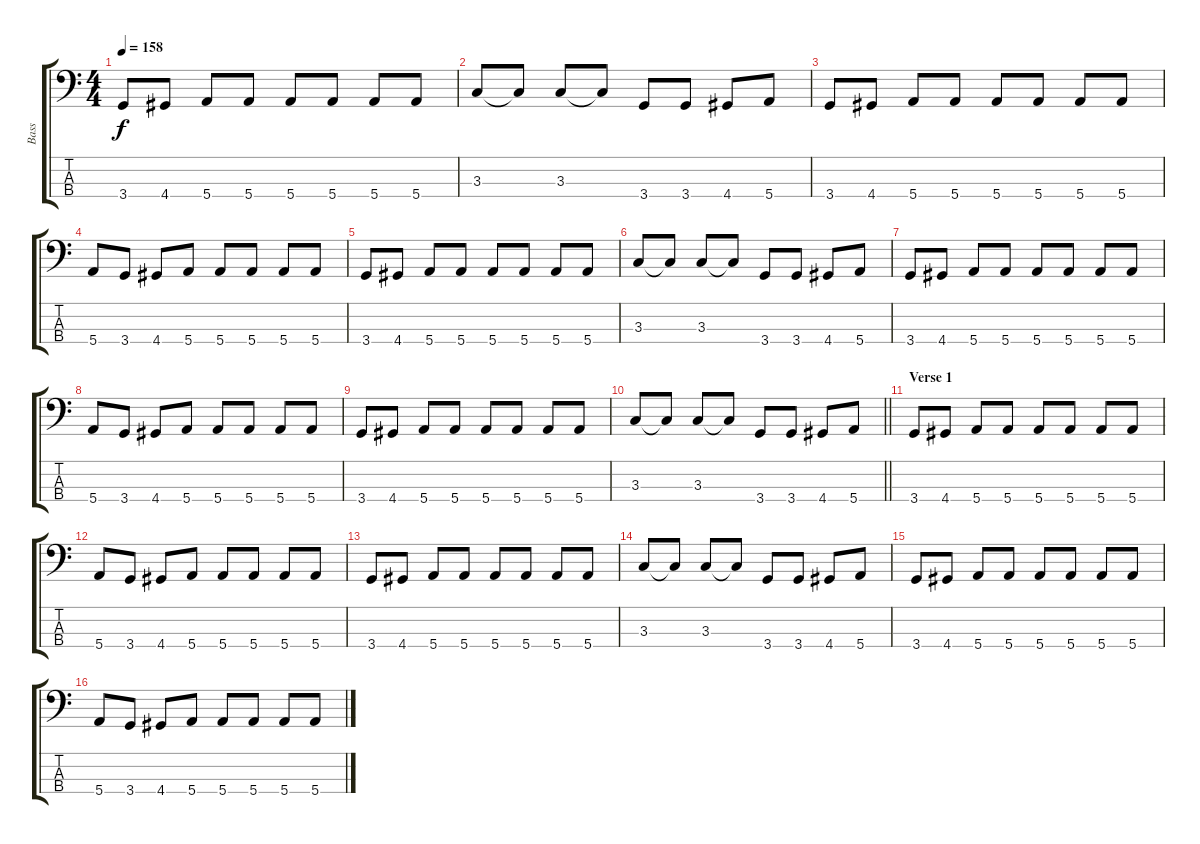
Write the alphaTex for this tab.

\track ("Bass" "Bass") {instrument electricbassfinger}
\staff {score tabs}
\tuning (G2 D2 A1 E1) {hide}
\ts (4 4)
\tempo 158
\clef f4
\ks c
3.4.8{dy f} 4.4.8 5.4.8 5.4.8 5.4.8 5.4.8 5.4.8 5.4.8 |
3.3.8 3.3{t}.8 3.3.8 3.3{t}.8 3.4.8 3.4.8 4.4.8 5.4.8 |
3.4.8 4.4.8 5.4.8 5.4.8 5.4.8 5.4.8 5.4.8 5.4.8 |
5.4.8 3.4.8 4.4.8 5.4.8 5.4.8 5.4.8 5.4.8 5.4.8 |
3.4.8 4.4.8 5.4.8 5.4.8 5.4.8 5.4.8 5.4.8 5.4.8 |
3.3.8 3.3{t}.8 3.3.8 3.3{t}.8 3.4.8 3.4.8 4.4.8 5.4.8 |
3.4.8 4.4.8 5.4.8 5.4.8 5.4.8 5.4.8 5.4.8 5.4.8 |
5.4.8 3.4.8 4.4.8 5.4.8 5.4.8 5.4.8 5.4.8 5.4.8 |
3.4.8 4.4.8 5.4.8 5.4.8 5.4.8 5.4.8 5.4.8 5.4.8 |
\barLineRight lightlight
3.3.8 3.3{t}.8 3.3.8 3.3{t}.8 3.4.8 3.4.8 4.4.8 5.4.8 |
\section ("" "Verse 1")
3.4.8 4.4.8 5.4.8 5.4.8 5.4.8 5.4.8 5.4.8 5.4.8 |
5.4.8 3.4.8 4.4.8 5.4.8 5.4.8 5.4.8 5.4.8 5.4.8 |
3.4.8 4.4.8 5.4.8 5.4.8 5.4.8 5.4.8 5.4.8 5.4.8 |
3.3.8 3.3{t}.8 3.3.8 3.3{t}.8 3.4.8 3.4.8 4.4.8 5.4.8 |
3.4.8 4.4.8 5.4.8 5.4.8 5.4.8 5.4.8 5.4.8 5.4.8 |
5.4.8 3.4.8 4.4.8 5.4.8 5.4.8 5.4.8 5.4.8 5.4.8
